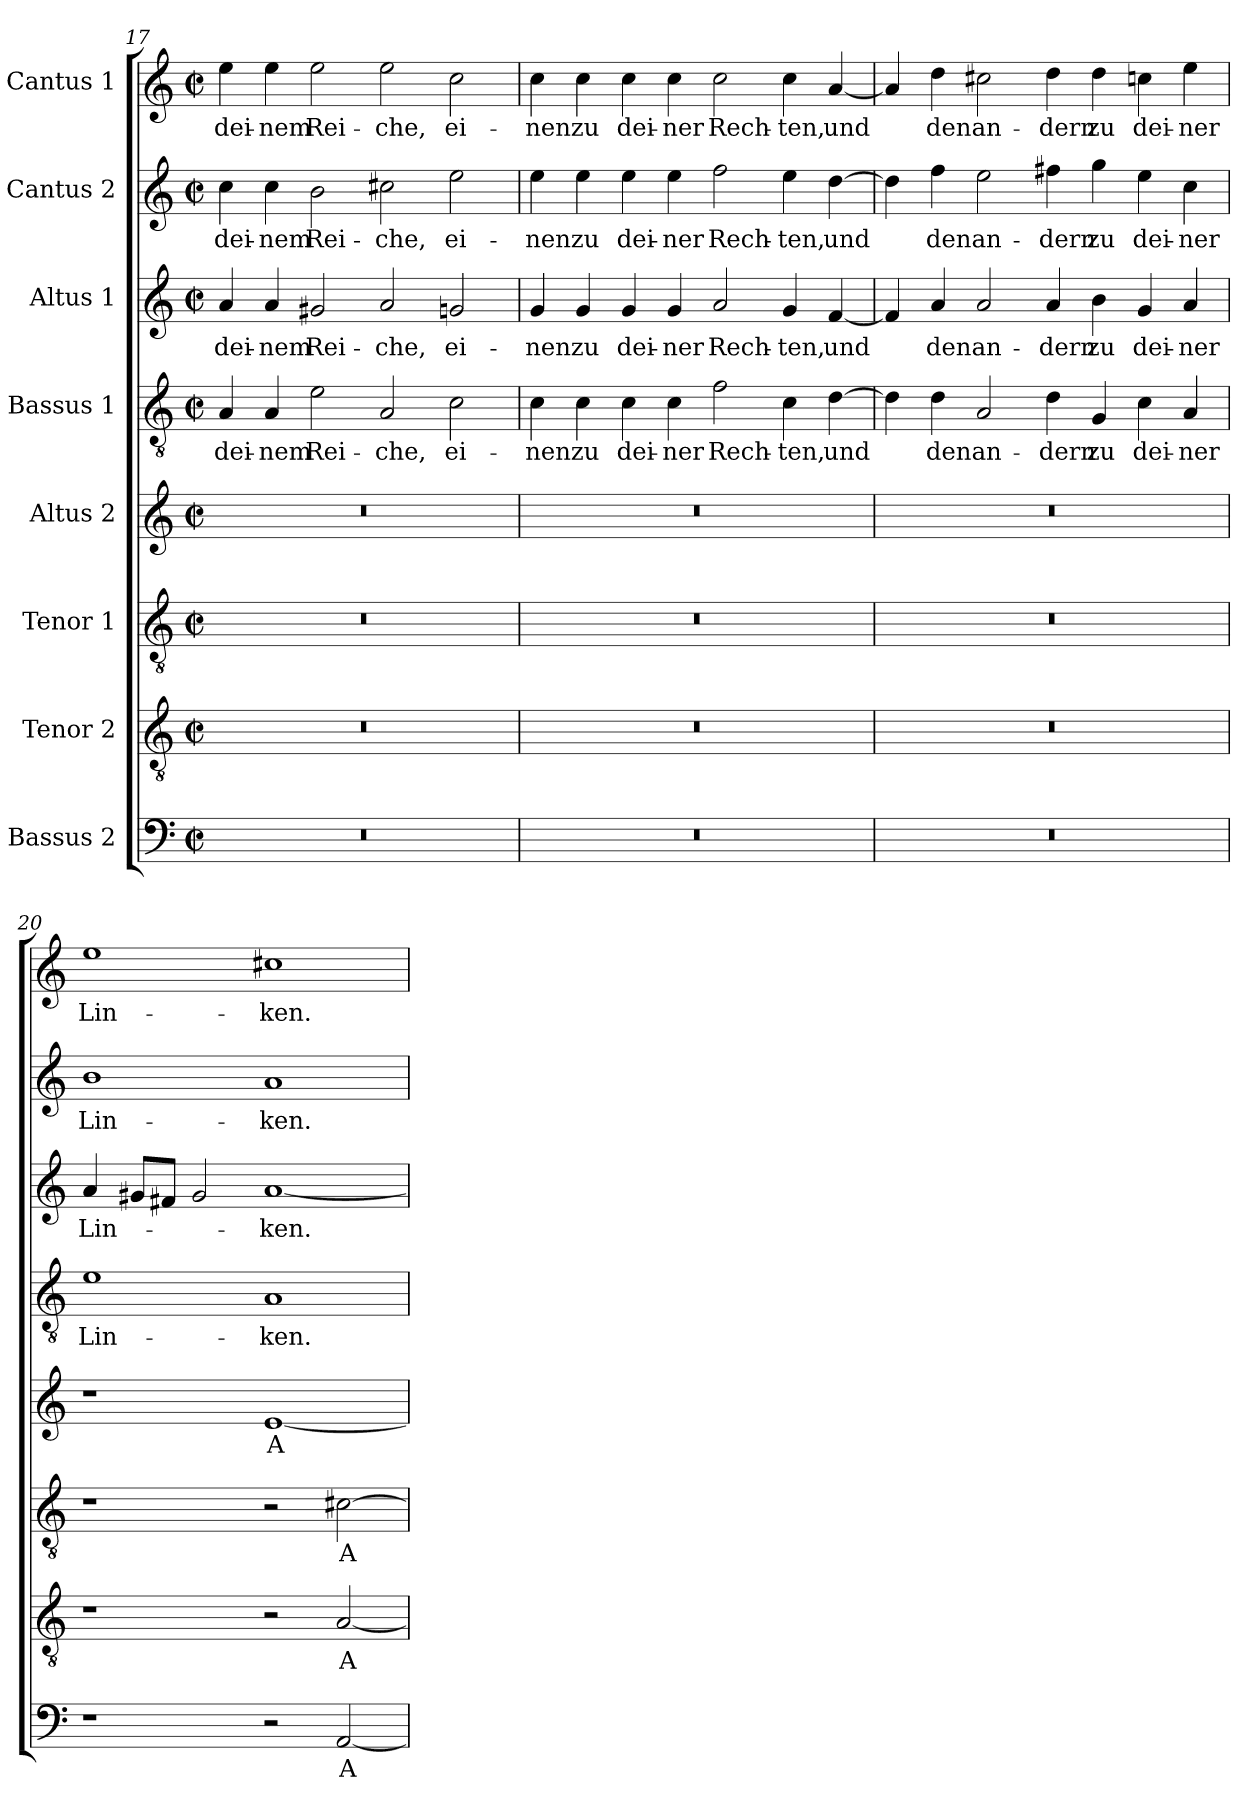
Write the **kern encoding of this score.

**kern	**text	**kern	**text	**kern	**text	**kern	**text	**kern	**text	**kern	**text	**kern	**text	**kern	**text
*part8	*part8	*part7	*part7	*part6	*part6	*part5	*part5	*part4	*part4	*part3	*part3	*part2	*part2	*part1	*part1
*staff8	*staff8	*staff7	*staff7	*staff6	*staff6	*staff5	*staff5	*staff4	*staff4	*staff3	*staff3	*staff2	*staff2	*staff1	*staff1
*I"Bassus 2	*	*I"Tenor 2	*	*I"Tenor 1	*	*I"Altus 2	*	*I"Bassus 1	*	*I"Altus 1	*	*I"Cantus 2	*	*I"Cantus 1	*
!!LO:PB:g=z
*clefF4	*	*clefGv2	*	*clefGv2	*	*clefG2	*	*clefGv2	*	*clefG2	*	*clefG2	*	*clefG2	*
*k[]	*	*k[]	*	*k[]	*	*k[]	*	*k[]	*	*k[]	*	*k[]	*	*k[]	*
*M4/2	*	*M4/2	*	*M4/2	*	*M4/2	*	*M4/2	*	*M4/2	*	*M4/2	*	*M4/2	*
*met(c|)	*	*met(c|)	*	*met(c|)	*	*met(c|)	*	*met(c|)	*	*met(c|)	*	*met(c|)	*	*met(c|)	*
=17	=17	=17	=17	=17	=17	=17	=17	=17	=17	=17	=17	=17	=17	=17	=17
!	!	!	!	!	!	!	!	!	!LO:LY:b	!	!LO:LY:b	!	!LO:LY:b	!	!LO:LY:b
0r	.	0r	.	0r	.	0r	.	4A/	dei-	4a/	dei-	4cc\	dei-	4ee\	dei-
!	!	!	!	!	!	!	!	!	!LO:LY:b	!	!LO:LY:b	!	!LO:LY:b	!	!LO:LY:b
.	.	.	.	.	.	.	.	4A/	-nem	4a/	-nem	4cc\	-nem	4ee\	-nem
!	!	!	!	!	!	!	!	!	!LO:LY:b	!	!LO:LY:b	!	!LO:LY:b	!	!LO:LY:b
.	.	.	.	.	.	.	.	2e\	Rei-	2g#X/	Rei-	2b\	Rei-	2ee\	Rei-
!	!	!	!	!	!	!	!	!	!LO:LY:b	!	!LO:LY:b	!	!LO:LY:b	!	!LO:LY:b
.	.	.	.	.	.	.	.	2A/	-che,	2a/	-che,	2cc#X\	-che,	2ee\	-che,
!	!	!	!	!	!	!	!	!	!LO:LY:b	!	!LO:LY:b	!	!LO:LY:b	!	!LO:LY:b
.	.	.	.	.	.	.	.	2c\	ei-	2gn/	ei-	2ee\	ei-	2cc\	ei-
=18	=18	=18	=18	=18	=18	=18	=18	=18	=18	=18	=18	=18	=18	=18	=18
!	!	!	!	!	!	!	!	!	!LO:LY:b	!	!LO:LY:b	!	!LO:LY:b	!	!LO:LY:b
0r	.	0r	.	0r	.	0r	.	4c\	-nen	4g/	-nen	4ee\	-nen	4cc\	-nen
!	!	!	!	!	!	!	!	!	!LO:LY:b	!	!LO:LY:b	!	!LO:LY:b	!	!LO:LY:b
.	.	.	.	.	.	.	.	4c\	zu	4g/	zu	4ee\	zu	4cc\	zu
!	!	!	!	!	!	!	!	!	!LO:LY:b	!	!LO:LY:b	!	!LO:LY:b	!	!LO:LY:b
.	.	.	.	.	.	.	.	4c\	dei-	4g/	dei-	4ee\	dei-	4cc\	dei-
!	!	!	!	!	!	!	!	!	!LO:LY:b	!	!LO:LY:b	!	!LO:LY:b	!	!LO:LY:b
.	.	.	.	.	.	.	.	4c\	-ner	4g/	-ner	4ee\	-ner	4cc\	-ner
!	!	!	!	!	!	!	!	!	!LO:LY:b	!	!LO:LY:b	!	!LO:LY:b	!	!LO:LY:b
.	.	.	.	.	.	.	.	2f\	Rech-	2a/	Rech-	2ff\	Rech-	2cc\	Rech-
!	!	!	!	!	!	!	!	!	!LO:LY:b	!	!LO:LY:b	!	!LO:LY:b	!	!LO:LY:b
.	.	.	.	.	.	.	.	4c\	-ten,	4g/	-ten,	4ee\	-ten,	4cc\	-ten,
!	!	!	!	!	!	!	!	!	!LO:LY:b	!	!LO:LY:b	!	!LO:LY:b	!	!LO:LY:b
.	.	.	.	.	.	.	.	[4d\	und	[4f/	und	[4dd\	und	[4a/	und
=19	=19	=19	=19	=19	=19	=19	=19	=19	=19	=19	=19	=19	=19	=19	=19
0r	.	0r	.	0r	.	0r	.	4d\]	.	4f/]	.	4dd\]	.	4a/]	.
!	!	!	!	!	!	!	!	!	!LO:LY:b	!	!LO:LY:b	!	!LO:LY:b	!	!LO:LY:b
.	.	.	.	.	.	.	.	4d\	den	4a/	den	4ff\	den	4dd\	den
!	!	!	!	!	!	!	!	!	!LO:LY:b	!	!LO:LY:b	!	!LO:LY:b	!	!LO:LY:b
.	.	.	.	.	.	.	.	2A/	an-	2a/	an-	2ee\	an-	2cc#X\	an-
!	!	!	!	!	!	!	!	!	!LO:LY:b	!	!LO:LY:b	!	!LO:LY:b	!	!LO:LY:b
.	.	.	.	.	.	.	.	4d\	-dern	4a/	-dern	4ff#X\	-dern	4dd\	-dern
!	!	!	!	!	!	!	!	!	!LO:LY:b	!	!LO:LY:b	!	!LO:LY:b	!	!LO:LY:b
.	.	.	.	.	.	.	.	4G/	zu	4b\	zu	4gg\	zu	4dd\	zu
!	!	!	!	!	!	!	!	!	!LO:LY:b	!	!LO:LY:b	!	!LO:LY:b	!	!LO:LY:b
.	.	.	.	.	.	.	.	4c\	dei-	4g/	dei-	4ee\	dei-	4ccn\	dei-
!	!	!	!	!	!	!	!	!	!LO:LY:b	!	!LO:LY:b	!	!LO:LY:b	!	!LO:LY:b
.	.	.	.	.	.	.	.	4A/	-ner	4a/	-ner	4cc\	-ner	4ee\	-ner
!!LO:LB:g=z
=20	=20	=20	=20	=20	=20	=20	=20	=20	=20	=20	=20	=20	=20	=20	=20
!	!	!	!	!	!	!	!	!	!LO:LY:b	!	!LO:LY:b	!	!LO:LY:b	!	!LO:LY:b
1r	.	1r	.	1r	.	1r	.	1e	Lin-	4a/	Lin-	1b	Lin-	1ee	Lin-
.	.	.	.	.	.	.	.	.	.	8g#X/L	.	.	.	.	.
.	.	.	.	.	.	.	.	.	.	8f#X/J	.	.	.	.	.
.	.	.	.	.	.	.	.	.	.	2g#/	.	.	.	.	.
!	!	!	!	!	!	!	!LO:LY:b	!	!LO:LY:b	!	!LO:LY:b	!	!LO:LY:b	!	!LO:LY:b
2r	.	2r	.	2r	.	[1e	A-	1A	-ken.	[1a	-ken.	1a	-ken.	1cc#X	-ken.
!	!LO:LY:b	!	!LO:LY:b	!	!LO:LY:b	!	!	!	!	!	!	!	!	!	!
[2AA/	A-	[2A/	A-	[2c#X\	A-	.	.	.	.	.	.	.	.	.	.
=	=	=	=	=	=	=	=	=	=	=	=	=	=	=	=
*-	*-	*-	*-	*-	*-	*-	*-	*-	*-	*-	*-	*-	*-	*-	*-
